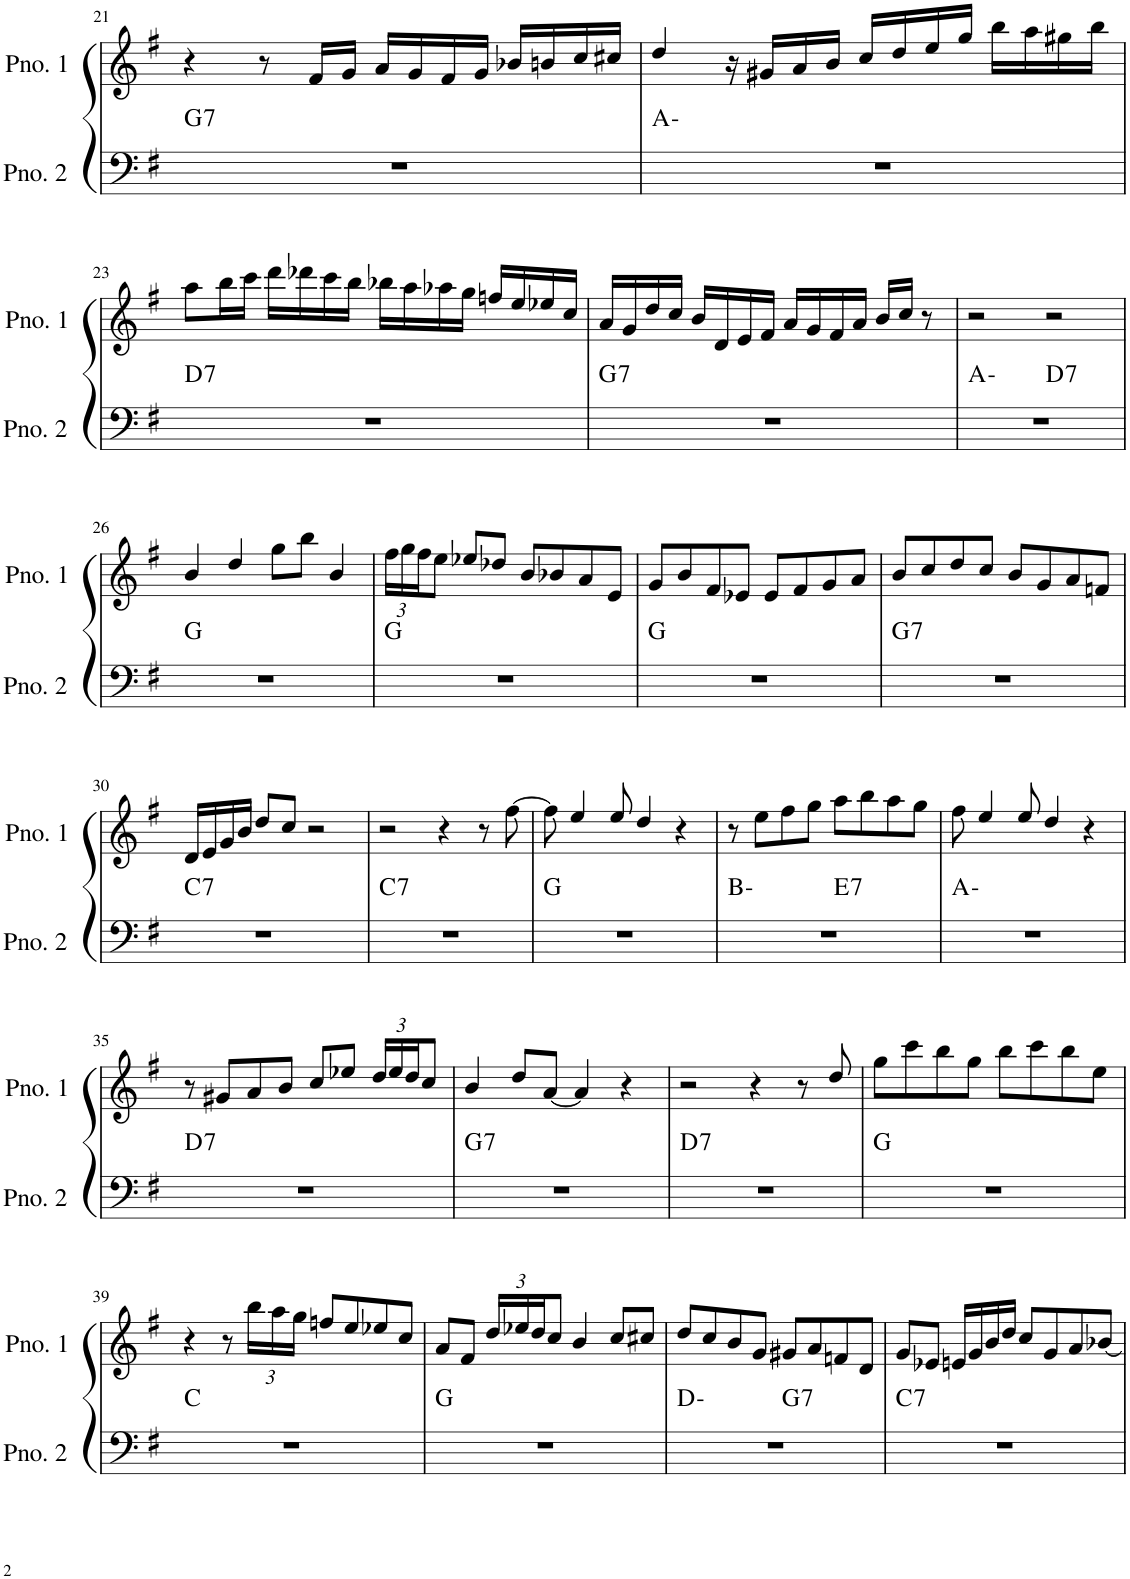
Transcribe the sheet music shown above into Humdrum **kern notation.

**kern	**harte	**kern
*part2	*part2	*part1
*staff2	*	*staff1
*I"ピアノ 2	*	*I"ピアノ 1
!!LO:PB:g=z
*clefF4	*	*clefG2
*k[f#]	*	*k[f#]
*M4/4	*	*M4/4
=21	=21	=21
!	!LO:H:kt=7	!
1r	G:7	4r
.	.	8r
.	.	16f#/LL
.	.	16g/JJ
.	.	16a/LL
.	.	16g/
.	.	16f#/
.	.	16g/JJ
.	.	16b-X/LL
.	.	16bn/
.	.	16cc/
.	.	16cc#X/JJ
=22	=22	=22
1r	A:min	4dd/
.	.	16r
.	.	16g#X/LL
.	.	16a/
.	.	16b/JJ
.	.	16cc/LL
.	.	16dd/
.	.	16ee/
.	.	16gg/JJ
.	.	16bb\LL
.	.	16aa\
.	.	16gg#X\
.	.	16bb\JJ
!!LO:LB:g=z
=23	=23	=23
!	!LO:H:kt=7	!
1r	D:7	8aa\L
.	.	16bb\L
.	.	16ccc\JJ
.	.	16ddd\LL
.	.	16ddd-X\
.	.	16ccc\
.	.	16bb\JJ
.	.	16bb-X\LL
.	.	16aa\
.	.	16aa-X\
.	.	16gg\JJ
.	.	16ffn/LL
.	.	16ee/
.	.	16ee-X/
.	.	16cc/JJ
=24	=24	=24
!	!LO:H:kt=7	!
1r	G:7	16a/LL
.	.	16g/
.	.	16dd/
.	.	16cc/JJ
.	.	16b/LL
.	.	16d/
.	.	16e/
.	.	16f#/JJ
.	.	16a/LL
.	.	16g/
.	.	16f#/
.	.	16a/JJ
.	.	16b/LL
.	.	16cc/JJ
.	.	8r
=25	=25	=25
*^	*	*
1r	2ryy	A:min	2r
!	!	!LO:H:kt=7	!
.	2ryy	D:7	2r
*v	*v	*	*
!!LO:LB:g=z
=26	=26	=26
1r	G:maj	4b/
.	.	4dd/
.	.	8gg\L
.	.	8bb\J
.	.	4b/
=27	=27	=27
*	*	*Xbrackettup
1r	G:maj	24ff#\LL
.	.	24gg\
.	.	24ff#\J
.	.	8ee\J
.	.	8ee-X/L
.	.	8dd-X/J
.	.	8b/L
.	.	8b-X/
.	.	8a/
.	.	8e/J
=28	=28	=28
1r	G:maj	8g/L
.	.	8b/
.	.	8f#/
.	.	8e-X/J
.	.	8e-/L
.	.	8f#/
.	.	8g/
.	.	8a/J
=29	=29	=29
!	!LO:H:kt=7	!
1r	G:7	8b/L
.	.	8cc/
.	.	8dd/
.	.	8cc/J
.	.	8b/L
.	.	8g/
.	.	8a/
.	.	8fn/J
!!LO:LB:g=z
=30	=30	=30
!	!LO:H:kt=7	!
1r	C:7	16d/LL
.	.	16e/
.	.	16g/
.	.	16b/JJ
.	.	8dd/L
.	.	8cc/J
.	.	2r
=31	=31	=31
!	!LO:H:kt=7	!
1r	C:7	2r
.	.	4r
.	.	8r
.	.	[8ff#\
=32	=32	=32
1r	G:maj	8ff#\]
.	.	4ee/
.	.	8ee/
.	.	4dd/
.	.	4r
=33	=33	=33
*^	*	*
1r	2ryy	B:min	8r
.	.	.	8ee\L
.	.	.	8ff#\
.	.	.	8gg\J
!	!	!LO:H:kt=7	!
.	2ryy	E:7	8aa\L
.	.	.	8bb\
.	.	.	8aa\
.	.	.	8gg\J
*v	*v	*	*
=34	=34	=34
1r	A:min	8ff#\
.	.	4ee/
.	.	8ee/
.	.	4dd/
.	.	4r
!!LO:LB:g=z
=35	=35	=35
!	!LO:H:kt=7	!
1r	D:7	8r
.	.	8g#X/L
.	.	8a/
.	.	8b/J
.	.	8cc/L
.	.	8ee-X/J
.	.	24dd/LL
.	.	24ee-/
.	.	24dd/J
.	.	8cc/J
=36	=36	=36
!	!LO:H:kt=7	!
1r	G:7	4b/
.	.	8dd/L
.	.	[8a/J
.	.	4a/]
.	.	4r
=37	=37	=37
!	!LO:H:kt=7	!
1r	D:7	2r
.	.	4r
.	.	8r
.	.	8dd/
=38	=38	=38
1r	G:maj	8gg\L
.	.	8ccc\
.	.	8bb\
.	.	8gg\J
.	.	8bb\L
.	.	8ccc\
.	.	8bb\
.	.	8ee\J
!!LO:LB:g=z
=39	=39	=39
1r	C:maj	4r
.	.	8r
.	.	24bb\LL
.	.	24aa\
.	.	24gg\JJ
.	.	8ffn/L
.	.	8ee/
.	.	8ee-X/
.	.	8cc/J
=40	=40	=40
1r	G:maj	8a/L
.	.	8f#/J
.	.	24dd/LL
.	.	24ee-X/
.	.	24dd/J
.	.	8cc/J
.	.	4b/
.	.	8cc/L
.	.	8cc#X/J
=41	=41	=41
*^	*	*
1r	2ryy	D:min	8dd/L
.	.	.	8cc/
.	.	.	8b/
.	.	.	8g/J
!	!	!LO:H:kt=7	!
.	2ryy	G:7	8g#X/L
.	.	.	8a/
.	.	.	8fn/
.	.	.	8d/J
=42	=42	=42	=42
!	!	!LO:H:kt=7	!
*v	*v	*	*
1r	C:7	8g/L
.	.	8e-X/J
.	.	16en/LL
.	.	16g/
.	.	16b/
.	.	16dd/JJ
.	.	8cc/L
.	.	8g/
.	.	8a/
.	.	[8b-X/J
=	=	=
*-	*-	*-
